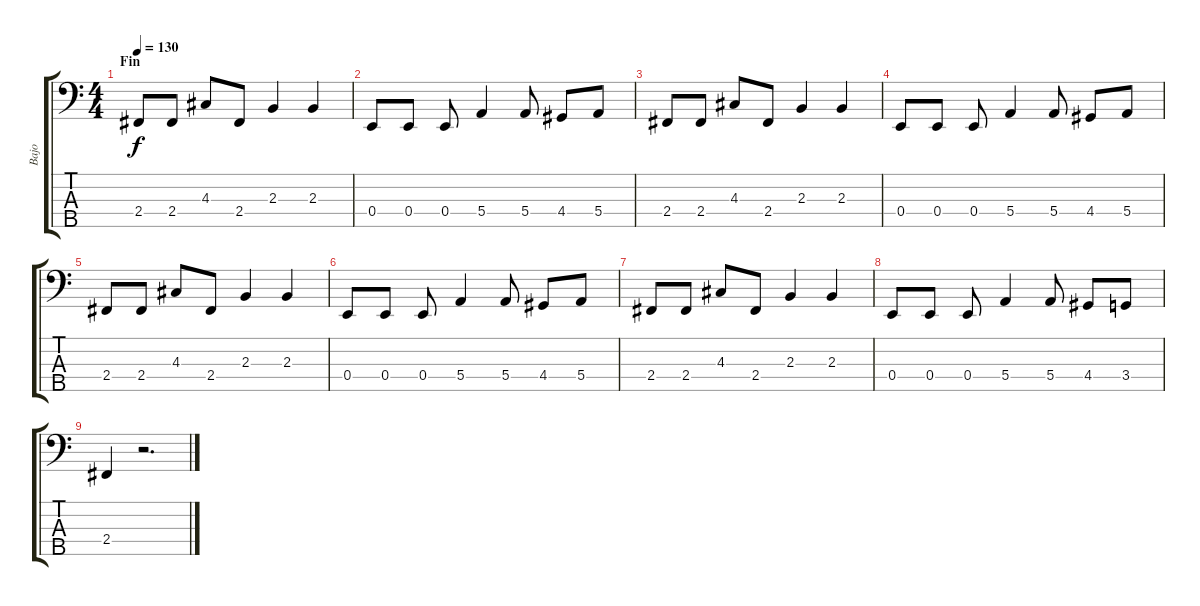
\track ("Bajo" "Bajo") {instrument electricbassfinger}
\staff {score tabs}
\tuning (G2 D2 A1 E1 B0) {hide}
\ts (4 4)
\section ("" "Fin")
\tempo 130
\clef f4
\ks c
2.4.8{dy f} 2.4.8 4.3.8 2.4.8 2.3.4 2.3.4 |
0.4.8 0.4.8 0.4.8 5.4.4 5.4.8 4.4.8 5.4.8 |
2.4.8 2.4.8 4.3.8 2.4.8 2.3.4 2.3.4 |
0.4.8 0.4.8 0.4.8 5.4.4 5.4.8 4.4.8 5.4.8 |
2.4.8 2.4.8 4.3.8 2.4.8 2.3.4 2.3.4 |
0.4.8 0.4.8 0.4.8 5.4.4 5.4.8 4.4.8 5.4.8 |
2.4.8 2.4.8 4.3.8 2.4.8 2.3.4 2.3.4 |
0.4.8 0.4.8 0.4.8 5.4.4 5.4.8 4.4.8 3.4.8 |
2.4.4 r.2{d}
